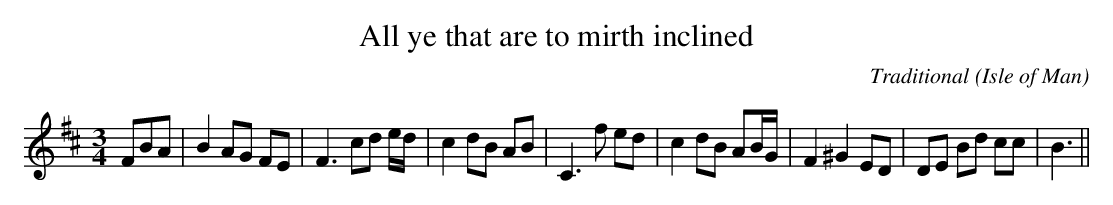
X:1
T:All ye that are to mirth inclined
C:Traditional
O:Isle of Man
M:3/4
L:1/8
K:D
FBA|B2 AG FE|F3 cd e/d/|c2 dB AB|C3f ed|c2 dB AB/G/|F2 ^G2 ED|DE Bd cc|B3||
